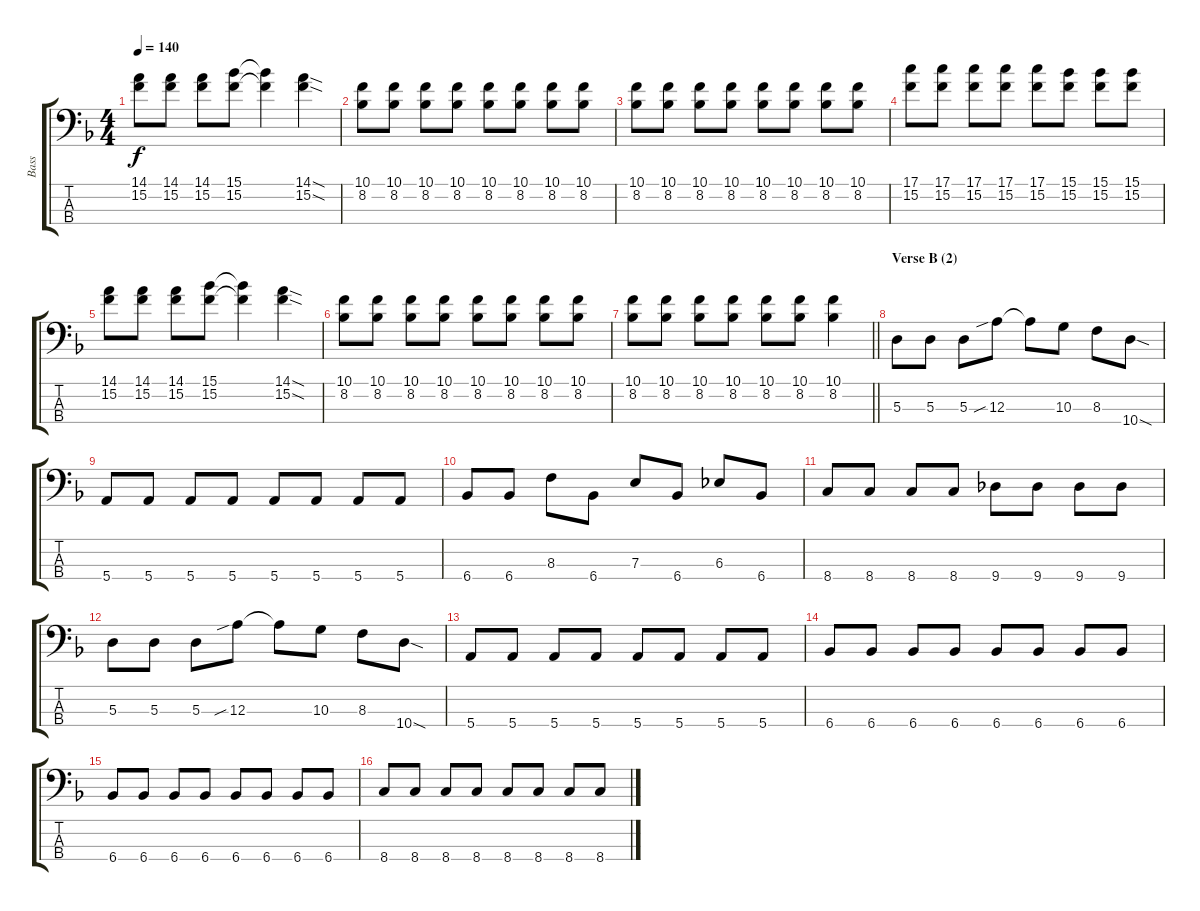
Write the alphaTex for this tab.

\track ("Bass" "Bass") {instrument electricbasspick}
\staff {score tabs}
\tuning (G2 D2 A1 E1) {hide}
\ts (4 4)
\tempo 140
\clef f4
\ks f
(14.1 15.2).8{dy f} (14.1 15.2).8 (14.1 15.2).8 (15.1 15.2).8 (15.1{t} 15.2{t}).4 (14.1{sod} 15.2{sod}).4 |
(10.1 8.2).8 (10.1 8.2).8 (10.1 8.2).8 (10.1 8.2).8 (10.1 8.2).8 (10.1 8.2).8 (10.1 8.2).8 (10.1 8.2).8 |
(10.1 8.2).8 (10.1 8.2).8 (10.1 8.2).8 (10.1 8.2).8 (10.1 8.2).8 (10.1 8.2).8 (10.1 8.2).8 (10.1 8.2).8 |
(17.1 15.2).8 (17.1 15.2).8 (17.1 15.2).8 (17.1 15.2).8 (17.1 15.2).8 (15.1 15.2).8 (15.1 15.2).8 (15.1 15.2).8 |
(14.1 15.2).8 (14.1 15.2).8 (14.1 15.2).8 (15.1 15.2).8 (15.1{t} 15.2{t}).4 (14.1{sod} 15.2{sod}).4 |
(10.1 8.2).8 (10.1 8.2).8 (10.1 8.2).8 (10.1 8.2).8 (10.1 8.2).8 (10.1 8.2).8 (10.1 8.2).8 (10.1 8.2).8 |
\barLineRight lightlight
(10.1 8.2).8 (10.1 8.2).8 (10.1 8.2).8 (10.1 8.2).8 (10.1 8.2).8 (10.1 8.2).8 (10.1 8.2).4 |
\section ("" "Verse B (2)")
5.3.8 5.3.8 5.3.8 12.3{sib}.8 12.3{t}.8 10.3.8 8.3.8 10.4{sod}.8 |
5.4.8 5.4.8 5.4.8 5.4.8 5.4.8 5.4.8 5.4.8 5.4.8 |
6.4.8 6.4.8 8.3.8 6.4.8 7.3.8 6.4.8 6.3.8 6.4.8 |
8.4.8 8.4.8 8.4.8 8.4.8 9.4.8 9.4.8 9.4.8 9.4.8 |
5.3.8 5.3.8 5.3.8 12.3{sib}.8 12.3{t}.8 10.3.8 8.3.8 10.4{sod}.8 |
5.4.8 5.4.8 5.4.8 5.4.8 5.4.8 5.4.8 5.4.8 5.4.8 |
6.4.8 6.4.8 6.4.8 6.4.8 6.4.8 6.4.8 6.4.8 6.4.8 |
6.4.8 6.4.8 6.4.8 6.4.8 6.4.8 6.4.8 6.4.8 6.4.8 |
8.4.8 8.4.8 8.4.8 8.4.8 8.4.8 8.4.8 8.4.8 8.4.8
